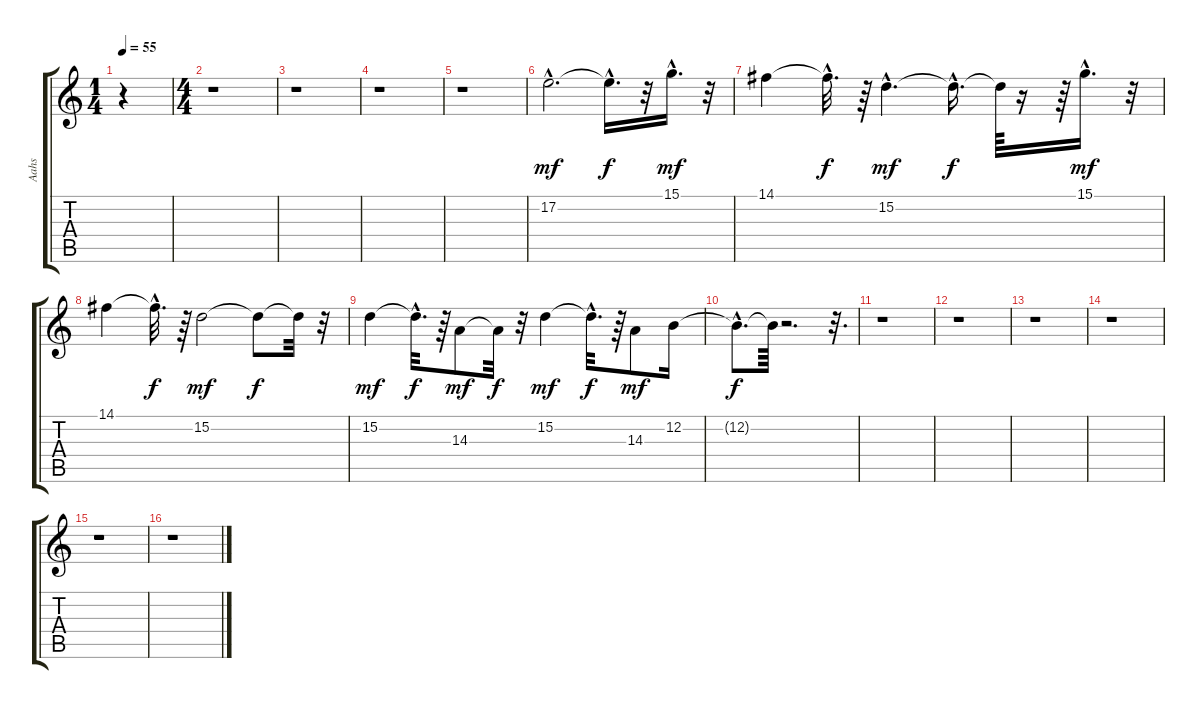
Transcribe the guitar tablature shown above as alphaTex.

\track ("Aahs" "Aahs") {instrument choiraahs}
\staff {score tabs}
\tuning (E4 B3 G3 D3 A2 E2) {hide}
\ts (1 4)
\tempo 55
\clef g2
\ks c
r.4{dy mf instrument choiraahs} |
\ts (4 4)
r.1 |
r.1 |
r.1 |
r.1 |
17.2{hac}.2{d} 17.2{hac t}.16{d dy f} r.32 15.1{hac}.16{d dy mf} r.32 |
14.1.4 14.1{hac t}.32{d dy f} r.64 15.2{hac}.4{d dy mf} 15.2{hac t}.16{d dy f} 15.2{t}.64 r.16 r.64 15.1{hac}.16{d dy mf} r.32 |
14.1.4 14.1{hac t}.32{d dy f} r.64 15.2.2{dy mf} 15.2{t}.8{dy f} 15.2{t}.32 r.32 |
15.2.4{dy mf} 15.2{hac t}.32{d dy f} r.64 14.3.8{dy mf} 14.3{t}.32{dy f} r.32 15.2.4{dy mf} 15.2{hac t}.32{d dy f} r.64 14.3.8{dy mf} 12.2.16 |
12.2{hac t}.8{d dy f} 12.2{t}.64 r.2{d} r.32{d} |
r.1 |
r.1 |
r.1 |
r.1 |
r.1 |
r.1
